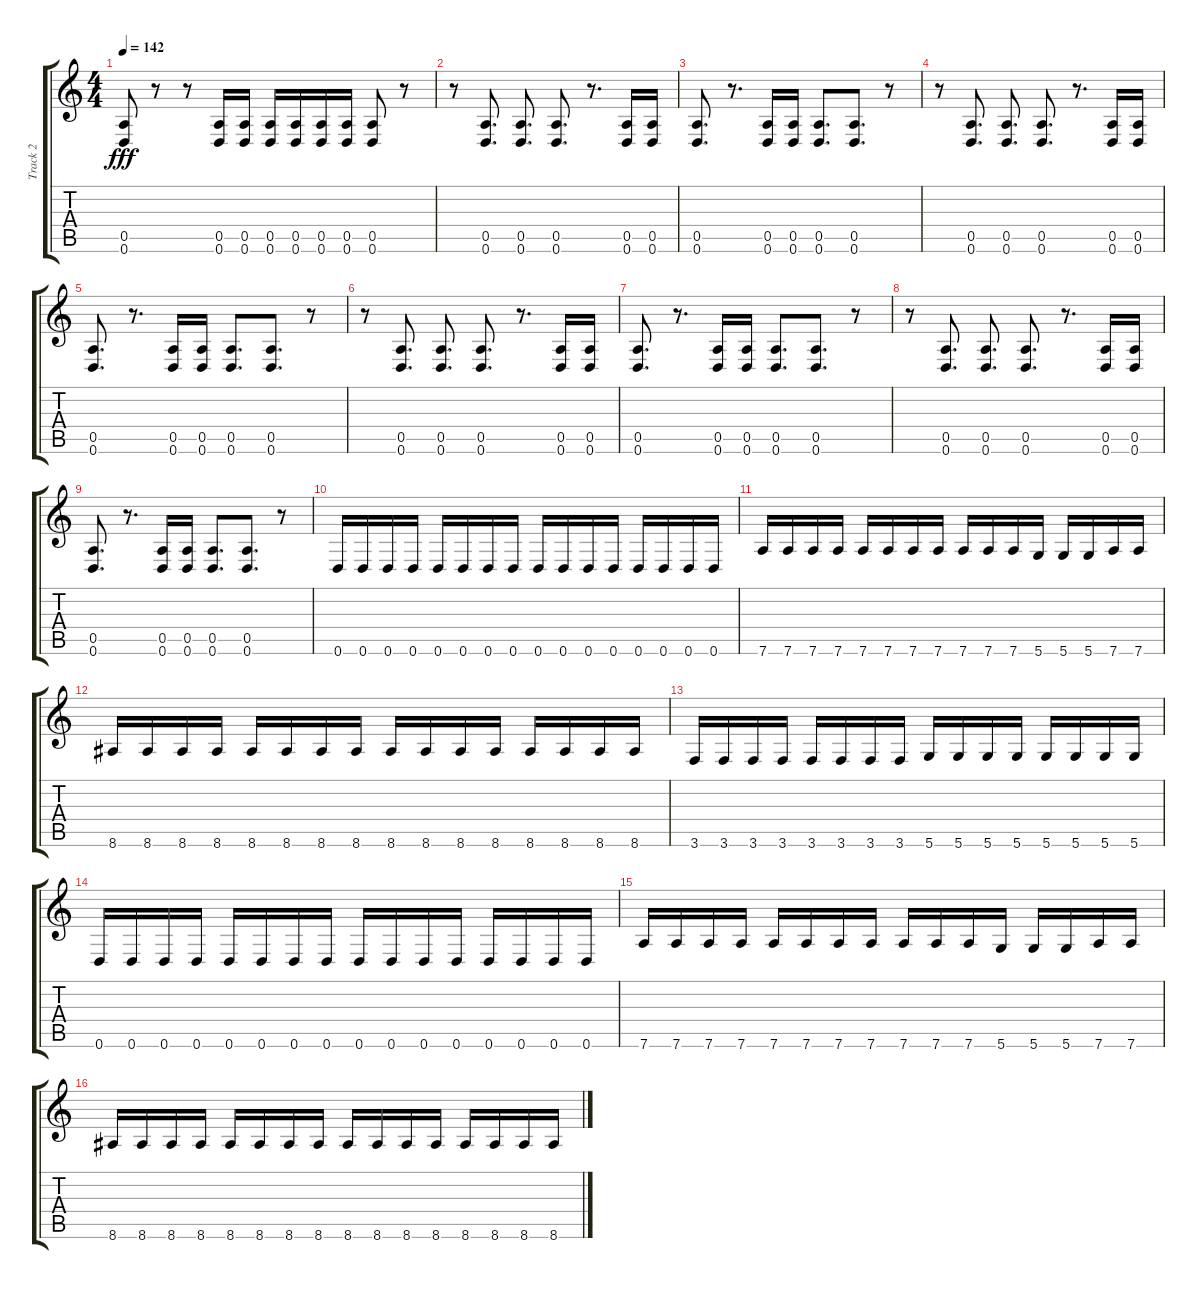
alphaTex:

\track ("Track 2" "Track 2") {instrument distortionguitar}
\staff {score tabs}
\tuning (E4 B3 G3 D3 A2 D2) {hide}
\ts (4 4)
\tempo 142
\clef g2
\ks c
(0.5 0.6).8{dy fff} r.8 r.8 (0.5 0.6).16 (0.5 0.6).16 (0.5 0.6).16 (0.5 0.6).16 (0.5 0.6).16 (0.5 0.6).16 (0.5 0.6).8 r.8 |
r.8 (0.5 0.6).8{d} (0.5 0.6).8{d} (0.5 0.6).8{d} r.8{d} (0.5 0.6).16 (0.5 0.6).16 |
(0.5 0.6).8{d} r.8{d} (0.5 0.6).16 (0.5 0.6).16 (0.5 0.6).8{d} (0.5 0.6).8{d} r.8 |
r.8 (0.5 0.6).8{d} (0.5 0.6).8{d} (0.5 0.6).8{d} r.8{d} (0.5 0.6).16 (0.5 0.6).16 |
(0.5 0.6).8{d} r.8{d} (0.5 0.6).16 (0.5 0.6).16 (0.5 0.6).8{d} (0.5 0.6).8{d} r.8 |
r.8 (0.5 0.6).8{d} (0.5 0.6).8{d} (0.5 0.6).8{d} r.8{d} (0.5 0.6).16 (0.5 0.6).16 |
(0.5 0.6).8{d} r.8{d} (0.5 0.6).16 (0.5 0.6).16 (0.5 0.6).8{d} (0.5 0.6).8{d} r.8 |
r.8 (0.5 0.6).8{d} (0.5 0.6).8{d} (0.5 0.6).8{d} r.8{d} (0.5 0.6).16 (0.5 0.6).16 |
(0.5 0.6).8{d} r.8{d} (0.5 0.6).16 (0.5 0.6).16 (0.5 0.6).8{d} (0.5 0.6).8{d} r.8 |
0.6.16 0.6.16 0.6.16 0.6.16 0.6.16 0.6.16 0.6.16 0.6.16 0.6.16 0.6.16 0.6.16 0.6.16 0.6.16 0.6.16 0.6.16 0.6.16 |
7.6.16 7.6.16 7.6.16 7.6.16 7.6.16 7.6.16 7.6.16 7.6.16 7.6.16 7.6.16 7.6.16 5.6.16 5.6.16 5.6.16 7.6.16 7.6.16 |
8.6.16 8.6.16 8.6.16 8.6.16 8.6.16 8.6.16 8.6.16 8.6.16 8.6.16 8.6.16 8.6.16 8.6.16 8.6.16 8.6.16 8.6.16 8.6.16 |
3.6.16 3.6.16 3.6.16 3.6.16 3.6.16 3.6.16 3.6.16 3.6.16 5.6.16 5.6.16 5.6.16 5.6.16 5.6.16 5.6.16 5.6.16 5.6.16 |
0.6.16 0.6.16 0.6.16 0.6.16 0.6.16 0.6.16 0.6.16 0.6.16 0.6.16 0.6.16 0.6.16 0.6.16 0.6.16 0.6.16 0.6.16 0.6.16 |
7.6.16 7.6.16 7.6.16 7.6.16 7.6.16 7.6.16 7.6.16 7.6.16 7.6.16 7.6.16 7.6.16 5.6.16 5.6.16 5.6.16 7.6.16 7.6.16 |
8.6.16 8.6.16 8.6.16 8.6.16 8.6.16 8.6.16 8.6.16 8.6.16 8.6.16 8.6.16 8.6.16 8.6.16 8.6.16 8.6.16 8.6.16 8.6.16
